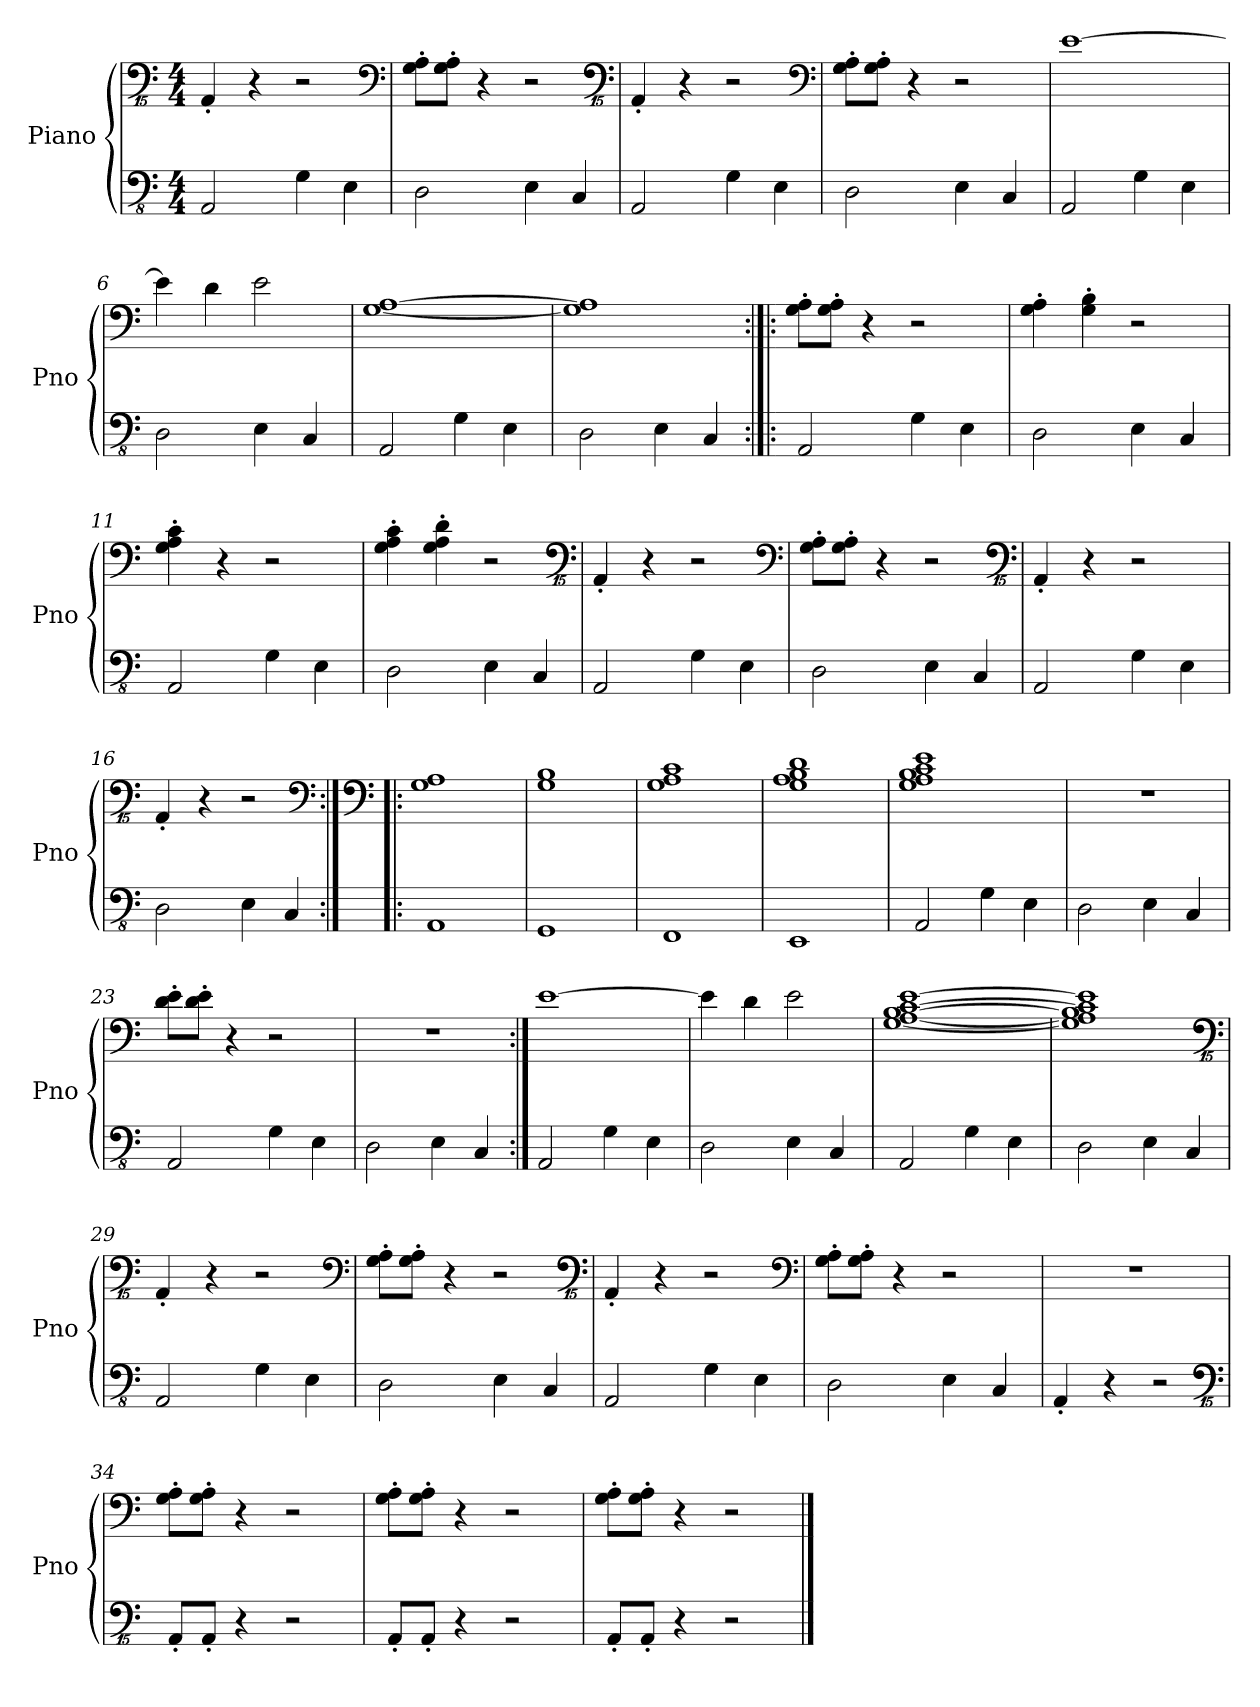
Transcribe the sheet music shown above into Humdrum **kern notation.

**kern	**kern
*part1	*part1
*staff2	*staff1
*I"Piano	*
*I'Pno	*
*clefFv4	*clefFvv4
*k[]	*k[]
*C:	*C:
*M4/4	*M4/4
=1	=1
2AAA/	4AAAA'/
.	4r
4GG\	2r
4EE\	.
*	*clefF4
=2	=2
2DD\	8G\' 8A\'L
.	8G\' 8A\'J
.	4r
4EE\	2r
4CC/	.
*	*clefFvv4
=3	=3
2AAA/	4AAAA'/
.	4r
4GG\	2r
4EE\	.
*	*clefF4
=4	=4
2DD\	8G\' 8A\'L
.	8G\' 8A\'J
.	4r
4EE\	2r
4CC/	.
=5	=5
2AAA/	[1e
4GG\	.
4EE\	.
=6	=6
2DD\	4e\]
.	4d\
4EE\	2e\
4CC/	.
=7	=7
2AAA/	[1G [1A
4GG\	.
4EE\	.
=8	=8
2DD\	1G] 1A]
4EE\	.
4CC/	.
!!LO:LB:g=z
=9:|!|:	=9:|!|:
2AAA/	8G\' 8A\'L
.	8G\' 8A\'J
.	4r
4GG\	2r
4EE\	.
=10	=10
2DD\	4G\' 4A\'
.	4G\' 4B\'
4EE\	2r
4CC/	.
=11	=11
2AAA/	4G\' 4A\' 4c\'
.	4r
4GG\	2r
4EE\	.
=12	=12
2DD\	4G\' 4A\' 4c\'
.	4G\' 4A\' 4d\'
4EE\	2r
4CC/	.
*	*clefFvv4
=13	=13
2AAA/	4AAAA'/
.	4r
4GG\	2r
4EE\	.
*	*clefF4
=14	=14
2DD\	8G\' 8A\'L
.	8G\' 8A\'J
.	4r
4EE\	2r
4CC/	.
*	*clefFvv4
=15	=15
2AAA/	4AAAA'/
.	4r
4GG\	2r
4EE\	.
=16	=16
2DD\	4AAAA'/
.	4r
4EE\	2r
4CC/	.
*	*clefF4
!!LO:LB:g=z
=17:|!|:	=17:|!|:
*	*clefF4
1AAA	1G 1A
=18	=18
1GGG	1G 1B
=19	=19
1FFF	1G 1A 1c
=20	=20
1EEE	1G 1A 1B 1d
=21	=21
2AAA/	1G 1A 1B 1c 1e
4GG\	.
4EE\	.
=22	=22
2DD\	1r
4EE\	.
4CC/	.
=23	=23
2AAA/	8d\' 8e\'L
.	8d\' 8e\'J
.	4r
4GG\	2r
4EE\	.
=24	=24
2DD\	1r
4EE\	.
4CC/	.
=25:|!	=25:|!
2AAA/	[1e
4GG\	.
4EE\	.
=26	=26
2DD\	4e\]
.	4d\
4EE\	2e\
4CC/	.
=27	=27
2AAA/	[1G [1A [1B [1c [1e
4GG\	.
4EE\	.
!!LO:LB:g=z
=28	=28
2DD\	1G] 1A] 1B] 1c] 1e]
4EE\	.
4CC/	.
*	*clefFvv4
=29	=29
2AAA/	4AAAA'/
.	4r
4GG\	2r
4EE\	.
*	*clefF4
=30	=30
2DD\	8G\' 8A\'L
.	8G\' 8A\'J
.	4r
4EE\	2r
4CC/	.
*	*clefFvv4
=31	=31
2AAA/	4AAAA'/
.	4r
4GG\	2r
4EE\	.
*	*clefF4
=32	=32
2DD\	8G\' 8A\'L
.	8G\' 8A\'J
.	4r
4EE\	2r
4CC/	.
=33	=33
4AAA'/	1r
4r	.
2r	.
*clefFvv4	*
=34	=34
8AAAA'/L	8G\' 8A\'L
8AAAA'/J	8G\' 8A\'J
4r	4r
2r	2r
=35	=35
8AAAA'/L	8G\' 8A\'L
8AAAA'/J	8G\' 8A\'J
4r	4r
2r	2r
!!LO:LB:g=z
=36	=36
8AAAA'/L	8G\' 8A\'L
8AAAA'/J	8G\' 8A\'J
4r	4r
2r	2r
==	==
*-	*-
